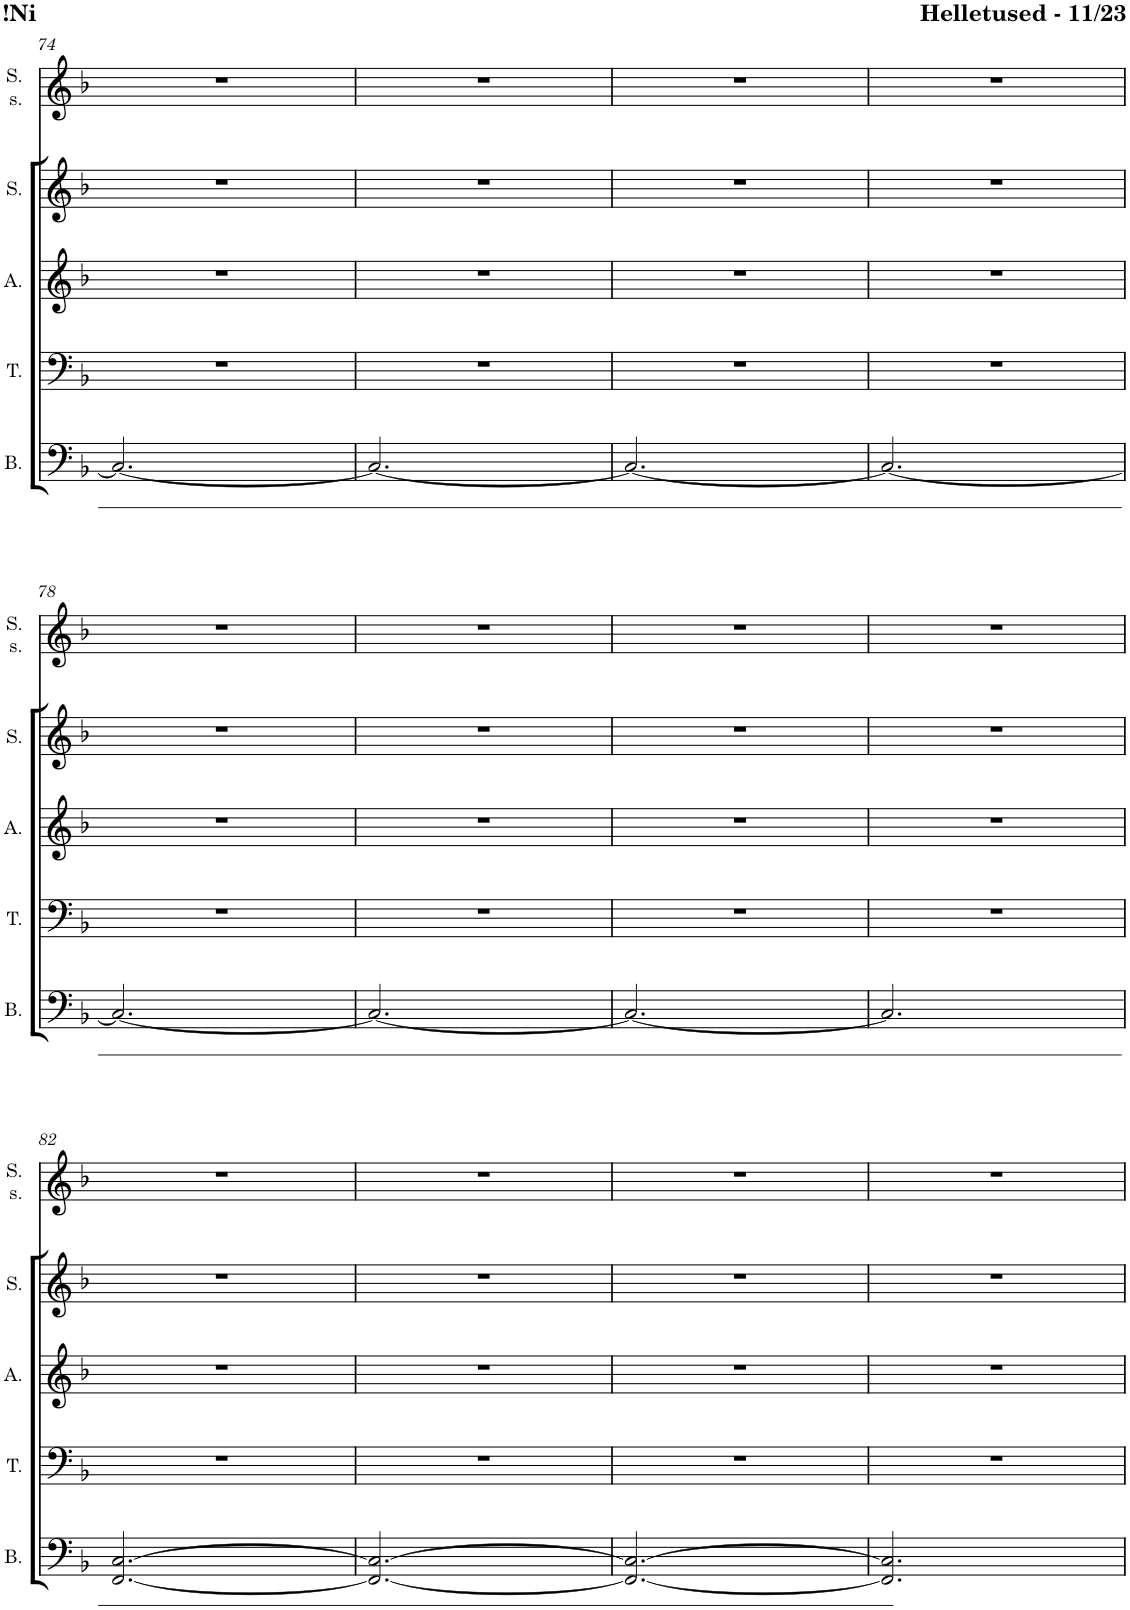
**kern	**kern	**kern	**kern	**kern
*part5	*part4	*part3	*part2	*part1
*staff5	*staff4	*staff3	*staff2	*staff1
*I"Bass	*I"Tenor	*I"Alto	*I"Soprano	*I"Soprano Solo
*I'B.	*I'T.	*I'A.	*I'S.	*I'S. s.
!!LO:PB:g=z
*clefF4	*clefF4	*clefG2	*clefG2	*clefG2
*k[b-]	*k[b-]	*k[b-]	*k[b-]	*k[b-]
*M3/4	*M3/4	*M3/4	*M3/4	*M3/4
=74	=74	=74	=74	=74
2.C/_	2.r	2.r	2.r	2.r
=75	=75	=75	=75	=75
2.C/_	2.r	2.r	2.r	2.r
=76	=76	=76	=76	=76
2.C/_	2.r	2.r	2.r	2.r
=77	=77	=77	=77	=77
2.C/_	2.r	2.r	2.r	2.r
!!LO:LB:g=z
=78	=78	=78	=78	=78
2.C/_	2.r	2.r	2.r	2.r
=79	=79	=79	=79	=79
2.C/_	2.r	2.r	2.r	2.r
=80	=80	=80	=80	=80
2.C/_	2.r	2.r	2.r	2.r
=81	=81	=81	=81	=81
2.C/]	2.r	2.r	2.r	2.r
!!LO:LB:g=z
=82	=82	=82	=82	=82
[2.FF/ [2.C/	2.r	2.r	2.r	2.r
=83	=83	=83	=83	=83
2.FF/_ 2.C/_	2.r	2.r	2.r	2.r
=84	=84	=84	=84	=84
2.FF/_ 2.C/_	2.r	2.r	2.r	2.r
=85	=85	=85	=85	=85
2.FF/] 2.C/]	2.r	2.r	2.r	2.r
=	=	=	=	=
*-	*-	*-	*-	*-
